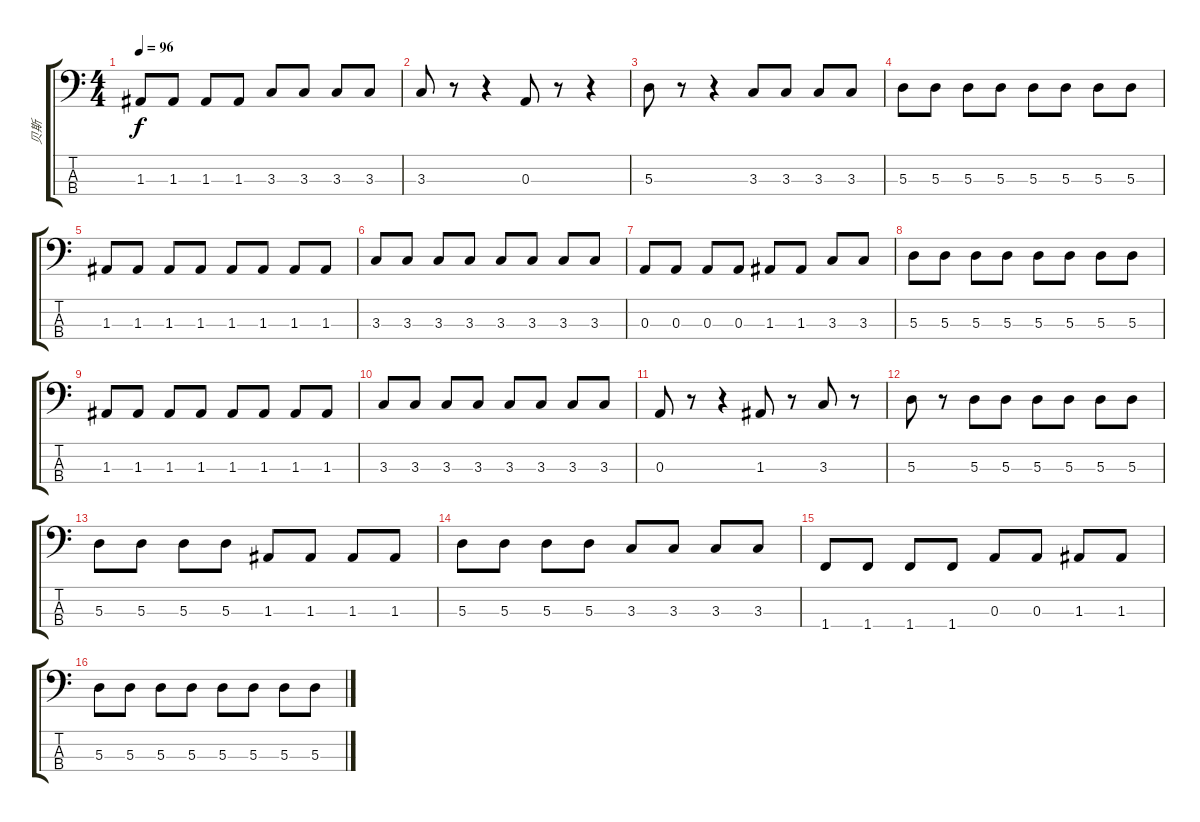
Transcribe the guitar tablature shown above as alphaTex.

\track ("贝斯" "贝斯") {instrument electricbassfinger}
\staff {score tabs}
\tuning (G2 D2 A1 E1) {hide}
\ts (4 4)
\tempo 96
\clef f4
\ks c
1.3.8{dy f} 1.3.8 1.3.8 1.3.8 3.3.8 3.3.8 3.3.8 3.3.8 |
3.3.8 r.8 r.4 0.3.8 r.8 r.4 |
5.3.8 r.8 r.4 3.3.8 3.3.8 3.3.8 3.3.8 |
5.3.8 5.3.8 5.3.8 5.3.8 5.3.8 5.3.8 5.3.8 5.3.8 |
1.3.8 1.3.8 1.3.8 1.3.8 1.3.8 1.3.8 1.3.8 1.3.8 |
3.3.8 3.3.8 3.3.8 3.3.8 3.3.8 3.3.8 3.3.8 3.3.8 |
0.3.8 0.3.8 0.3.8 0.3.8 1.3.8 1.3.8 3.3.8 3.3.8 |
5.3.8 5.3.8 5.3.8 5.3.8 5.3.8 5.3.8 5.3.8 5.3.8 |
1.3.8 1.3.8 1.3.8 1.3.8 1.3.8 1.3.8 1.3.8 1.3.8 |
3.3.8 3.3.8 3.3.8 3.3.8 3.3.8 3.3.8 3.3.8 3.3.8 |
0.3.8 r.8 r.4 1.3.8 r.8 3.3.8 r.8 |
5.3.8 r.8 5.3.8 5.3.8 5.3.8 5.3.8 5.3.8 5.3.8 |
5.3.8 5.3.8 5.3.8 5.3.8 1.3.8 1.3.8 1.3.8 1.3.8 |
5.3.8 5.3.8 5.3.8 5.3.8 3.3.8 3.3.8 3.3.8 3.3.8 |
1.4.8 1.4.8 1.4.8 1.4.8 0.3.8 0.3.8 1.3.8 1.3.8 |
5.3.8 5.3.8 5.3.8 5.3.8 5.3.8 5.3.8 5.3.8 5.3.8
